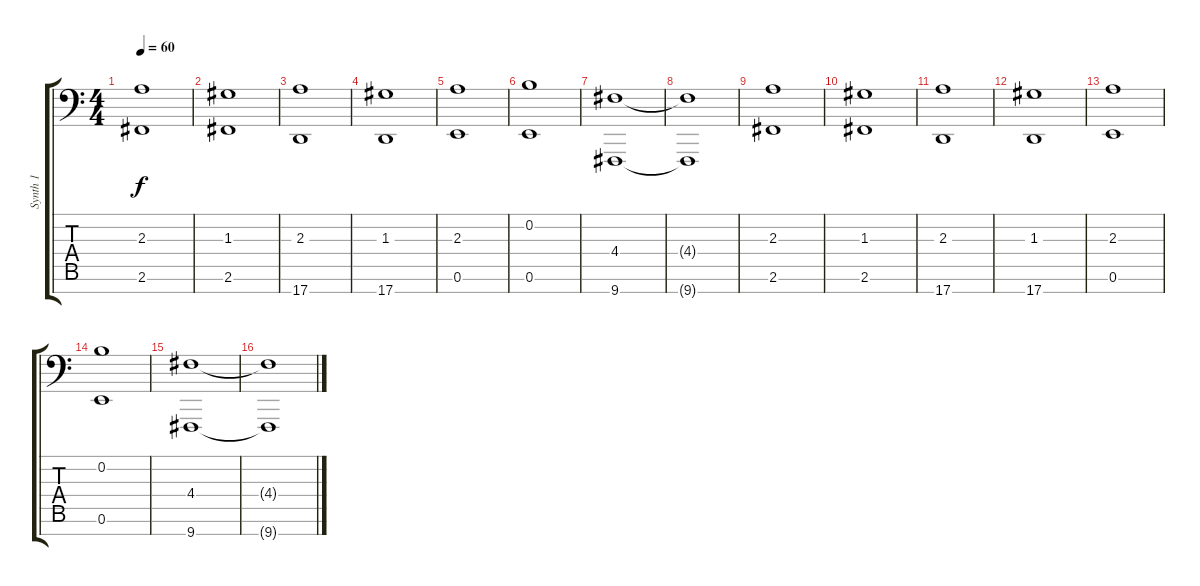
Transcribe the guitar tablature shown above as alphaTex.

\track ("Synth 1" "Synth 1") {instrument stringensemble2}
\staff {score tabs}
\tuning (E4 B3 G3 D3 A2 E2 A0) {hide}
\ts (4 4)
\tempo 60
\clef f4
\ks c
(2.3 2.6).1{dy f} |
(1.3 2.6).1 |
(2.3 17.7).1 |
(1.3 17.7).1 |
(2.3 0.6).1 |
(0.2 0.6).1 |
(4.4 9.7).1 |
(4.4{t} 9.7{t}).1 |
(2.3 2.6).1 |
(1.3 2.6).1 |
(2.3 17.7).1 |
(1.3 17.7).1 |
(2.3 0.6).1 |
(0.2 0.6).1 |
(4.4 9.7).1 |
(4.4{t} 9.7{t}).1
